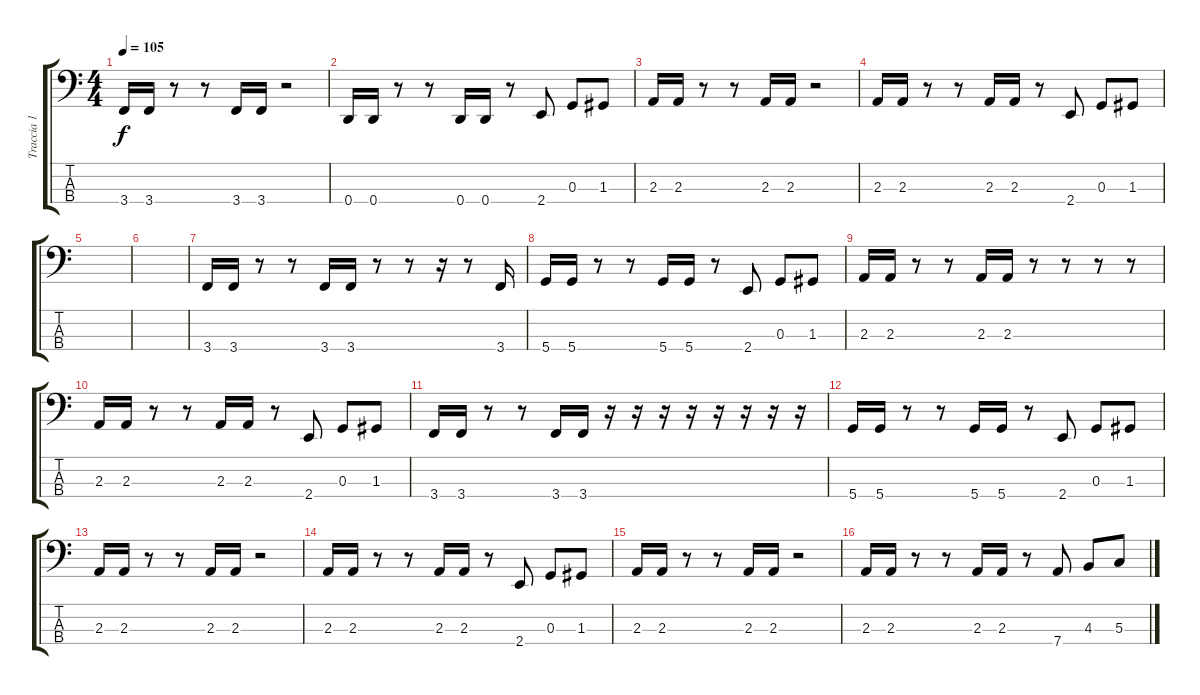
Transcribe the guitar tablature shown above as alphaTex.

\track ("Traccia 1" "Traccia 1") {instrument synthbass2}
\staff {score tabs}
\tuning (F2 C2 G1 D1) {hide}
\ts (4 4)
\tempo 105
\clef f4
\ks c
3.4.16{dy f} 3.4.16 r.8 r.8 3.4.16 3.4.16 r.2 |
0.4.16 0.4.16 r.8 r.8 0.4.16 0.4.16 r.8 2.4.8 0.3.8 1.3.8 |
2.3.16 2.3.16 r.8 r.8 2.3.16 2.3.16 r.2 |
2.3.16 2.3.16 r.8 r.8 2.3.16 2.3.16 r.8 2.4.8 0.3.8 1.3.8 |
|
|
3.4.16 3.4.16 r.8 r.8 3.4.16 3.4.16 r.8 r.8 r.16 r.8 3.4.16 |
5.4.16 5.4.16 r.8 r.8 5.4.16 5.4.16 r.8 2.4.8 0.3.8 1.3.8 |
2.3.16 2.3.16 r.8 r.8 2.3.16 2.3.16 r.8 r.8 r.8 r.8 |
2.3.16 2.3.16 r.8 r.8 2.3.16 2.3.16 r.8 2.4.8 0.3.8 1.3.8 |
3.4.16 3.4.16 r.8 r.8 3.4.16 3.4.16 r.16 r.16 r.16 r.16 r.16 r.16 r.16 r.16 |
5.4.16 5.4.16 r.8 r.8 5.4.16 5.4.16 r.8 2.4.8 0.3.8 1.3.8 |
2.3.16 2.3.16 r.8 r.8 2.3.16 2.3.16 r.2 |
2.3.16 2.3.16 r.8 r.8 2.3.16 2.3.16 r.8 2.4.8 0.3.8 1.3.8 |
2.3.16 2.3.16 r.8 r.8 2.3.16 2.3.16 r.2 |
2.3.16 2.3.16 r.8 r.8 2.3.16 2.3.16 r.8 7.4.8 4.3.8 5.3.8
